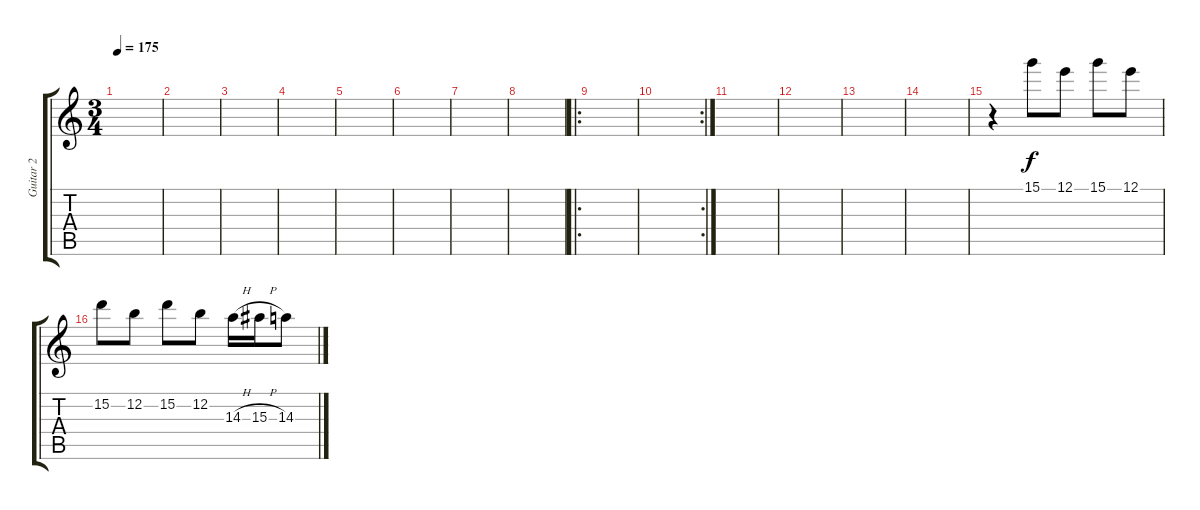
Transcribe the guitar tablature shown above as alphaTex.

\track ("Guitar 2" "Guitar 2") {instrument overdrivenguitar}
\staff {score tabs}
\tuning (E4 B3 G3 D3 A2 E2) {hide}
\ts (3 4)
\tempo 175
\clef g2
\ks c
|
|
|
|
|
|
|
|
\ro
|
\rc 2
|
|
|
|
|
r.4 15.1.8 12.1.8 15.1.8 12.1.8 |
15.2.8 12.2.8 15.2.8 12.2.8 14.3{h}.16 15.3{h}.16 14.3.8
